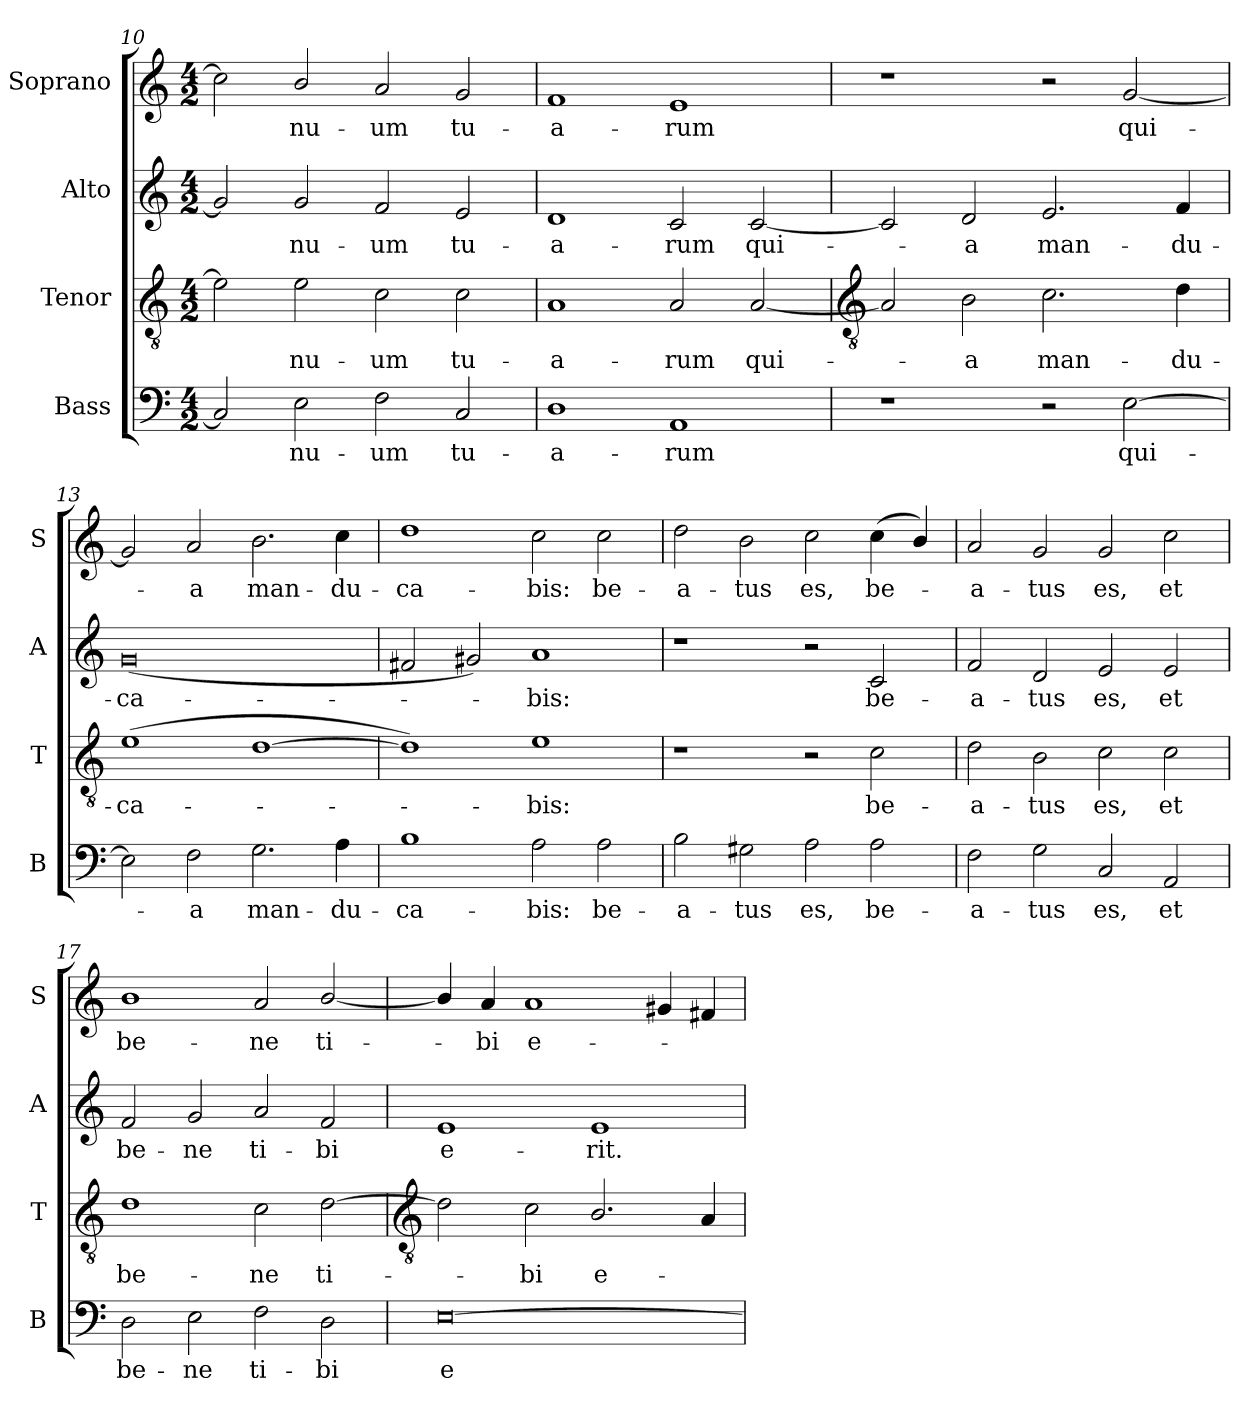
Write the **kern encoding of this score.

**kern	**text	**kern	**text	**kern	**text	**kern	**text
*part4	*part4	*part3	*part3	*part2	*part2	*part1	*part1
*staff4	*staff4	*staff3	*staff3	*staff2	*staff2	*staff1	*staff1
*I"Bass	*	*I"Tenor	*	*I"Alto	*	*I"Soprano	*
*I'B	*	*I'T	*	*I'A	*	*I'S	*
*clefF4	*	*clefGv2	*	*clefG2	*	*clefG2	*
*k[]	*	*k[]	*	*k[]	*	*k[]	*
*C:	*	*C:	*	*C:	*	*C:	*
*M4/2	*	*M4/2	*	*M4/2	*	*M4/2	*
=10	=10	=10	=10	=10	=10	=10	=10
2C]	.	2e]	.	2g]	.	2cc]	.
!	!LO:LY:b	!	!LO:LY:b	!	!LO:LY:b	!	!LO:LY:b
2E	nu-	2e	nu-	2g	nu-	2b/	nu-
!	!LO:LY:b	!	!LO:LY:b	!	!LO:LY:b	!	!LO:LY:b
2F	-um	2c	-um	2f	-um	2a	-um
!	!LO:LY:b	!	!LO:LY:b	!	!LO:LY:b	!	!LO:LY:b
2C	tu-	2c	tu-	2e	tu-	2g	tu-
=11	=11	=11	=11	=11	=11	=11	=11
!	!LO:LY:b	!	!LO:LY:b	!	!LO:LY:b	!	!LO:LY:b
1D	-a-	1A	-a-	1d	-a-	1f	-a-
!	!LO:LY:b	!	!LO:LY:b	!	!LO:LY:b	!	!LO:LY:b
1AA	-rum	2A	-rum	2c	-rum	1e	-rum
!	!	!	!LO:LY:b	!	!LO:LY:b	!	!
.	.	[2A	qui-	[2c	qui-	.	.
!!LO:LB:g=z
=12	=12	=12	=12	=12	=12	=12	=12
*	*	*clefGv2	*	*	*	*	*
1r	.	2A]	.	2c]	.	1r	.
!	!	!	!LO:LY:b	!	!LO:LY:b	!	!
.	.	2B	a	2d	a	.	.
!	!	!	!LO:LY:b	!	!LO:LY:b	!	!
2r	.	2.c	man-	2.e	man-	2r	.
!	!LO:LY:b	!	!	!	!	!	!LO:LY:b
[2E	qui-	.	.	.	.	[2g	qui-
!	!	!	!LO:LY:b	!	!LO:LY:b	!	!
.	.	4d	-du-	4f	-du-	.	.
=13	=13	=13	=13	=13	=13	=13	=13
!	!	!	!LO:LY:b	!	!LO:LY:b	!	!
2E]	.	(>1e	-ca-	(<0g	-ca-	2g]	.
!	!LO:LY:b	!	!	!	!	!	!LO:LY:b
2F	a	.	.	.	.	2a	a
!	!LO:LY:b	!	!	!	!	!	!LO:LY:b
2.G	man-	[1d	.	.	.	2.b	man-
!	!LO:LY:b	!	!	!	!	!	!LO:LY:b
4A	-du-	.	.	.	.	4cc	-du-
=14	=14	=14	=14	=14	=14	=14	=14
!	!LO:LY:b	!	!	!	!	!	!LO:LY:b
1B	-ca-	1d])	.	2f#X	.	1dd	-ca-
.	.	.	.	2g#X)	.	.	.
!	!LO:LY:b	!	!LO:LY:b	!	!LO:LY:b	!	!LO:LY:b
2A	-bis:	1e	bis:	1a	bis:	2cc	-bis:
!	!LO:LY:b	!	!	!	!	!	!LO:LY:b
2A	be-	.	.	.	.	2cc	be-
=15	=15	=15	=15	=15	=15	=15	=15
!	!LO:LY:b	!	!	!	!	!	!LO:LY:b
2B	-a-	1r	.	1r	.	2dd	-a-
!	!LO:LY:b	!	!	!	!	!	!LO:LY:b
2G#X	-tus	.	.	.	.	2b	-tus
!	!LO:LY:b	!	!	!	!	!	!LO:LY:b
2A	es,	2r	.	2r	.	2cc	es,
!	!LO:LY:b	!	!LO:LY:b	!	!LO:LY:b	!	!LO:LY:b
2A	be-	2c	be-	2c	be-	(<4cc	be-
.	.	.	.	.	.	4b/)	.
=16	=16	=16	=16	=16	=16	=16	=16
!	!LO:LY:b	!	!LO:LY:b	!	!LO:LY:b	!	!LO:LY:b
2F	-a-	2d	-a-	2f	-a-	2a	a-
!	!LO:LY:b	!	!LO:LY:b	!	!LO:LY:b	!	!LO:LY:b
2G	-tus	2B	-tus	2d	-tus	2g	-tus
!	!LO:LY:b	!	!LO:LY:b	!	!LO:LY:b	!	!LO:LY:b
2C	es,	2c	es,	2e	es,	2g	es,
!	!LO:LY:b	!	!LO:LY:b	!	!LO:LY:b	!	!LO:LY:b
2AA	et	2c	et	2e	et	2cc	et
=17	=17	=17	=17	=17	=17	=17	=17
!	!LO:LY:b	!	!LO:LY:b	!	!LO:LY:b	!	!LO:LY:b
2D	be-	1d	be-	2f	be-	1b	be-
!	!LO:LY:b	!	!	!	!LO:LY:b	!	!
2E	-ne	.	.	2g	-ne	.	.
!	!LO:LY:b	!	!LO:LY:b	!	!LO:LY:b	!	!LO:LY:b
2F	ti-	2c	-ne	2a	ti-	2a	-ne
!	!LO:LY:b	!	!LO:LY:b	!	!LO:LY:b	!	!LO:LY:b
2D	-bi	[2d	ti-	2f	-bi	[2b/	ti-
!!LO:LB:g=z
=18	=18	=18	=18	=18	=18	=18	=18
*	*	*clefGv2	*	*	*	*	*
!	!LO:LY:b	!	!	!	!LO:LY:b	!	!
[0E	e-	2d]	.	1e	e-	4b/]	.
!	!	!	!	!	!	!	!LO:LY:b
.	.	.	.	.	.	4a	bi
!	!	!	!LO:LY:b	!	!	!	!LO:LY:b
.	.	2c	bi	.	.	1a	e-
!	!	!	!LO:LY:b	!	!LO:LY:b	!	!
.	.	2.B/	e-	1e	-rit.	.	.
.	.	.	.	.	.	4g#X	.
.	.	4A	.	.	.	4f#X	.
=	=	=	=	=	=	=	=
*-	*-	*-	*-	*-	*-	*-	*-
